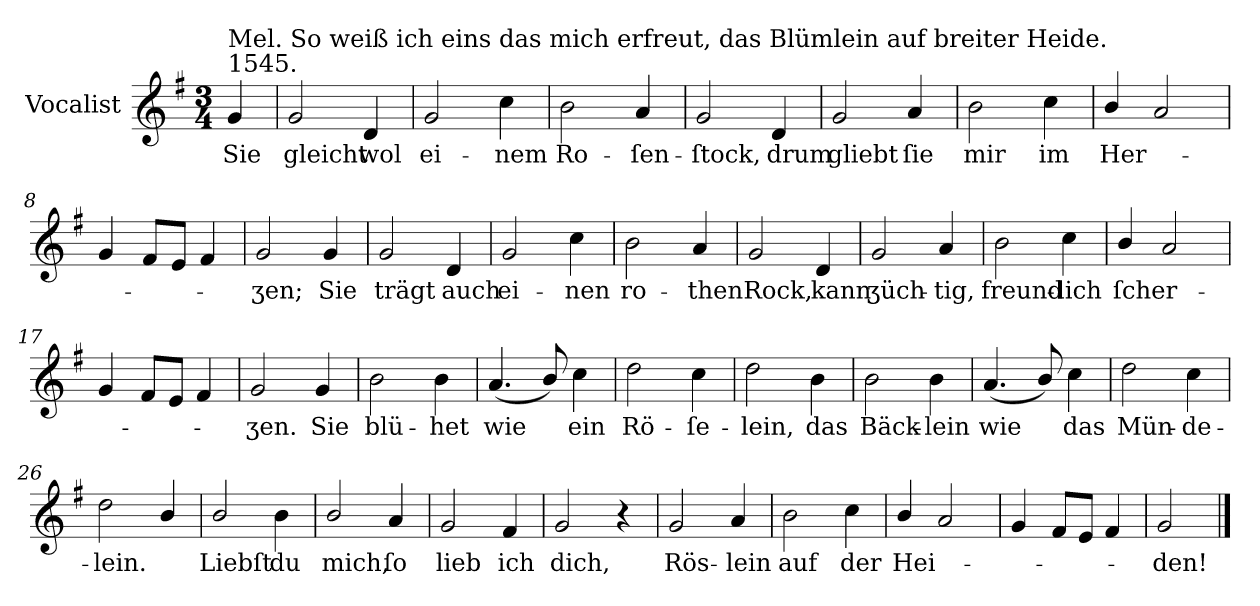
**kern	**text
*part1	*part1
*staff1	*staff1
*I"Vocalist	*
*k[f#]	*
*G:	*
*M3/4	*
=	=
!LO:TX:a:t=1545.	!
!LO:TX:a:t=Mel. So weiß ich eins das mich erfreut, das Blümlein auf breiter Heide.	!
4g	Sie
=1	=1
2g	gleicht
4d	wol
=2	=2
2g	ei-
4cc	-nem
=3	=3
2b	Ro-
4a	-ſen-
=4	=4
2g	-ſtock,
4d	drum
=5	=5
2g	gliebt
4a	ſie
=6	=6
2b	mir
4cc	im
=7	=7
4b/	Her-
2a	.
=8	=8
4g	.
8f#L	.
8eJ	.
4f#	.
=9	=9
2g	-ʒen;
4g	Sie
=10	=10
2g	trägt
4d	auch
=11	=11
2g	ei-
4cc	-nen
=12	=12
2b	ro-
4a	-then
=13	=13
2g	Rock,
4d	kann
=14	=14
2g	ʒüch-
4a	-tig,
=15	=15
2b	freund-
4cc	-lich
=16	=16
4b/	ſcher-
2a	.
=17	=17
4g	.
8f#L	.
8eJ	.
4f#	.
=18	=18
2g	-ʒen.
4g	Sie
=19	=19
2b	blü-
4b	-het
=20	=20
(4.a	wie
8b/)	.
4cc	ein
=21	=21
2dd	Rö-
4cc	-ſe-
=22	=22
2dd	-lein,
4b	das
=23	=23
2b	Bäck-
4b	-lein
=24	=24
(4.a	wie
8b/)	.
4cc	das
=25	=25
2dd	Mün-
4cc	-de-
=26	=26
2dd	-lein.
4b/	.
=27	=27
2b/	Liebſt
4b	du
=28	=28
2b/	mich,
4a	ſo
=29	=29
2g	lieb
4f#	ich
=30	=30
2g	dich,
4r	.
=31	=31
2g	Rös-
4a	-lein
=32	=32
2b	auf
4cc	der
=33	=33
4b/	Hei-
2a	.
=34	=34
4g	.
8f#L	.
8eJ	.
4f#	.
=35	=35
2g	-den!
==	==
*-	*-
